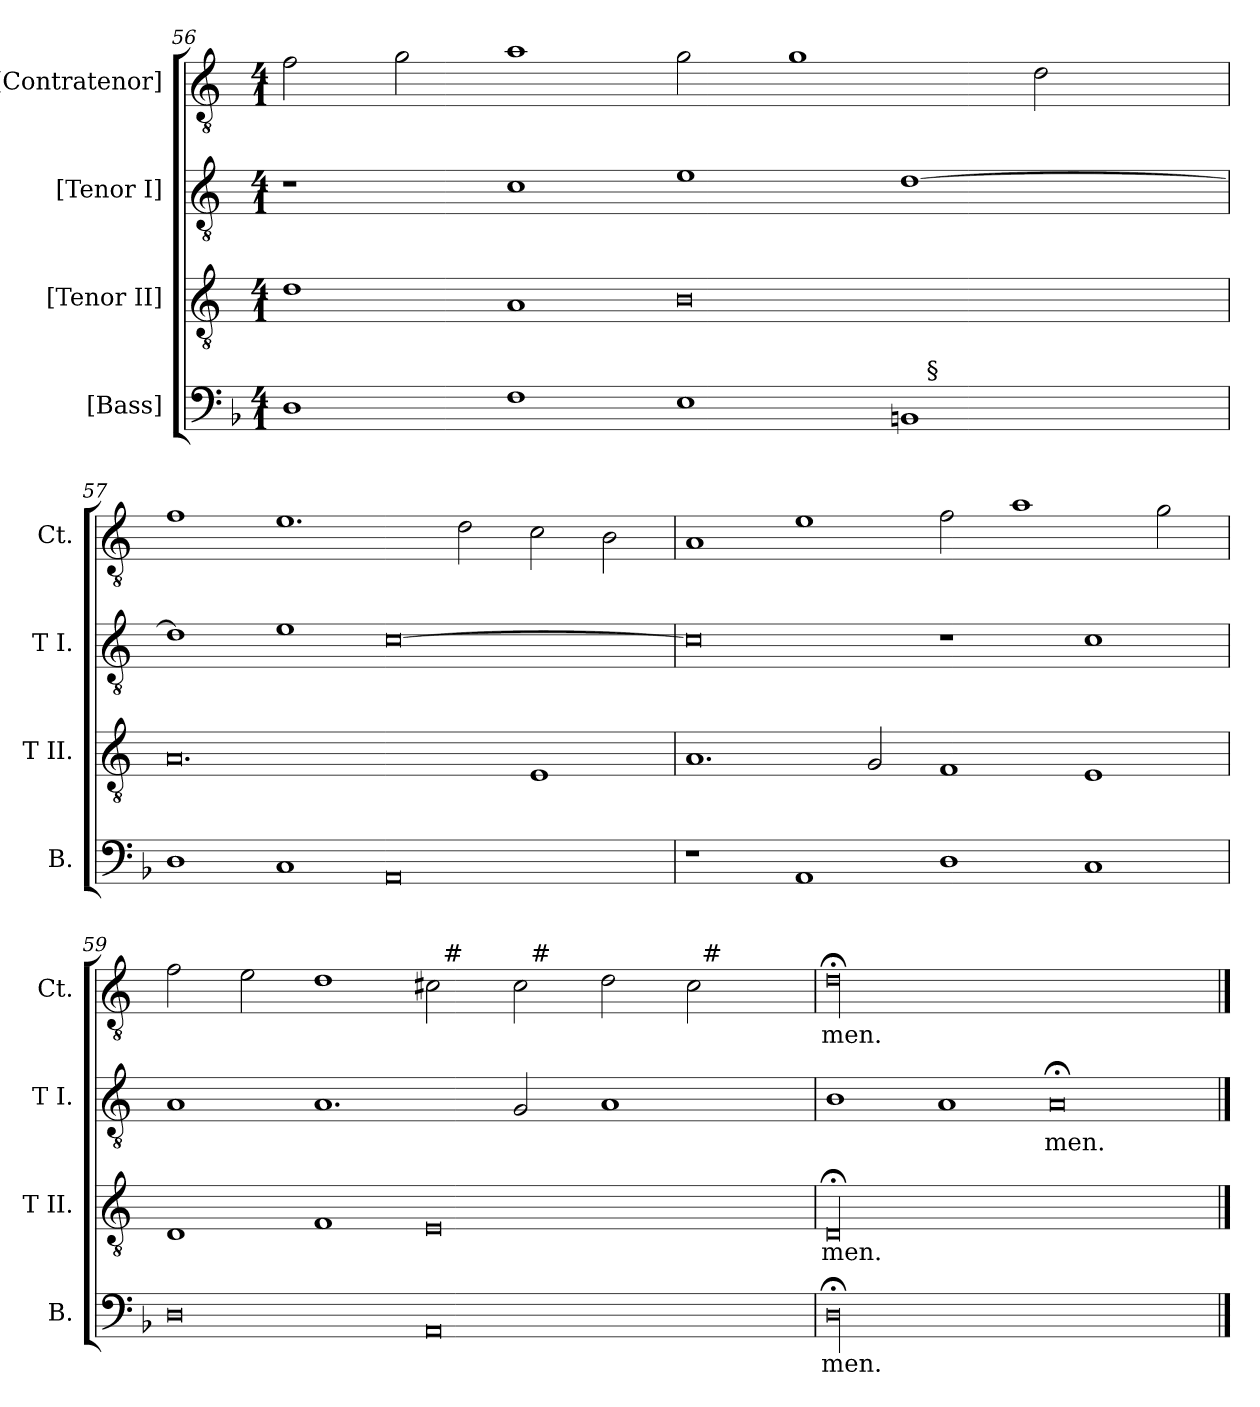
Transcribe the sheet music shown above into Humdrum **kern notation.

**kern	**text	**kern	**text	**kern	**text	**kern	**text
*part4	*part4	*part3	*part3	*part2	*part2	*part1	*part1
*staff4	*staff4	*staff3	*staff3	*staff2	*staff2	*staff1	*staff1
*I"[Bass]	*	*I"[Tenor II]	*	*I"[Tenor I]	*	*I"[Contratenor]	*
*I'B.	*	*I'T II.	*	*I'T I.	*	*I'Ct.	*
*clefF4	*	*clefGv2	*	*clefGv2	*	*clefGv2	*
*	*	*ITrd7c12	*	*ITrd7c12	*	*ITrd7c12	*
*k[b-]	*	*k[]	*	*k[]	*	*k[]	*
*F:	*	*C:	*	*C:	*	*C:	*
*M4/1	*	*M4/1	*	*M4/1	*	*M4/1	*
=56	=56	=56	=56	=56	=56	=56	=56
*^	*	*	*	*	*	*	*
1Di	1ryy	.	1Di	.	1r	.	2Fi\	.
.	.	.	.	.	.	.	2Gi\	.
1Fi	1ryy	.	1AAi	.	1Ci	.	1Ai	.
1Ei	1ryy	.	0BBi	.	1Ei	.	2Gi\	.
.	.	.	.	.	.	.	1Gi	.
1BBni	32ryy	.	.	.	[>1Di	.	.	.
.	256ryy	.	.	.	.	.	.	.
!	!LO:TX:a:t=§	!	!	!	!	!	!	!
.	2ryy	.	.	.	.	.	.	.
.	.	.	.	.	.	.	2Di\	.
.	4ryy	.	.	.	.	.	.	.
.	8ryy	.	.	.	.	.	.	.
.	16ryy	.	.	.	.	.	.	.
.	64..ryy	.	.	.	.	.	.	.
*v	*v	*	*	*	*	*	*	*
=57	=57	=57	=57	=57	=57	=57	=57
1Di	.	0.AAi	.	1Di]	.	1Fi	.
1Ci	.	.	.	1Ei	.	1.Ei	.
0AAi	.	.	.	[>0Ci	.	.	.
.	.	.	.	.	.	2Di\	.
.	.	1EEi	.	.	.	2Ci\	.
.	.	.	.	.	.	2BBi\	.
!!LO:PB:g=z
=58	=58	=58	=58	=58	=58	=58	=58
1r	.	1.AAi	.	0Ci]	.	1AAi	.
1AAi	.	.	.	.	.	1Ei	.
.	.	2GGi/	.	.	.	.	.
1Di	.	1FFi	.	1r	.	2Fi\	.
.	.	.	.	.	.	1Ai	.
1Ci	.	1EEi	.	1Ci	.	.	.
.	.	.	.	.	.	2Gi\	.
=59	=59	=59	=59	=59	=59	=59	=59
*	*	*	*	*	*	*^	*
*	*	*	*	*	*	*	*^	*
0Di	.	1DDi	.	1AAi	.	2Fi\	1ryy	1ryy	.
.	.	.	.	.	.	2Ei\	.	.	.
.	.	1FFi	.	1.AAi	.	1Di	1ryy	1ryy	.
0AAi	.	0EEi	.	.	.	2C#i\	32ryy	2ryy	.
.	.	.	.	.	.	.	256ryy	.	.
!	!	!	!	!	!	!	!LO:TX:a:t=#	!	!
.	.	.	.	.	.	.	1ryy	.	.
.	.	.	.	2GGi/	.	2C#i\	.	32ryy	.
.	.	.	.	.	.	.	.	256ryy	.
!	!	!	!	!	!	!	!	!LO:TX:a:t=#	!
.	.	.	.	.	.	.	.	1ryy	.
.	.	.	.	1AAi	.	2Di\	.	.	.
.	.	.	.	.	.	.	2ryy	.	.
.	.	.	.	.	.	2C#i\	.	.	.
!	!	!	!	!	!	!	!LO:TX:a:t=#	!	!
.	.	.	.	.	.	.	4ryy	4ryy	.
.	.	.	.	.	.	.	8ryy	8ryy	.
.	.	.	.	.	.	.	16ryy	16ryy	.
.	.	.	.	.	.	.	64..ryy	64..ryy	.
*	*	*	*	*	*	*v	*v	*v	*
=60	=60	=60	=60	=60	=60	=60	=60
*	*	*	*	*	*	*^	*
*	*	*	*	*	*	*	*^	*
!	!LO:LY:b:color=#000000	!	!	!	!	!	!	!	!
*	*	*	*	*	*	*v	*v	*v	*
*	*	*	*	*	*	*^	*
*	*	*	*	*	*	*	*^	*
!	!	!	!LO:LY:b:color=#000000	!	!	!	!	!	!
*	*	*	*	*	*	*v	*v	*v	*
*	*	*	*	*	*	*^	*
*	*	*	*	*	*	*	*^	*
!	!	!	!	!	!	!	!	!	!LO:LY:b:color=#000000
*	*	*	*	*	*	*v	*v	*v	*
00D;i	-men.	00DD;i	-men.	1BBi	.	00D;i	-men.
.	.	.	.	1AAi	.	.	.
!	!	!	!	!	!LO:LY:b:color=#000000	!	!
.	.	.	.	0AA;i	-men.	.	.
==	==	==	==	==	==	==	==
*-	*-	*-	*-	*-	*-	*-	*-
